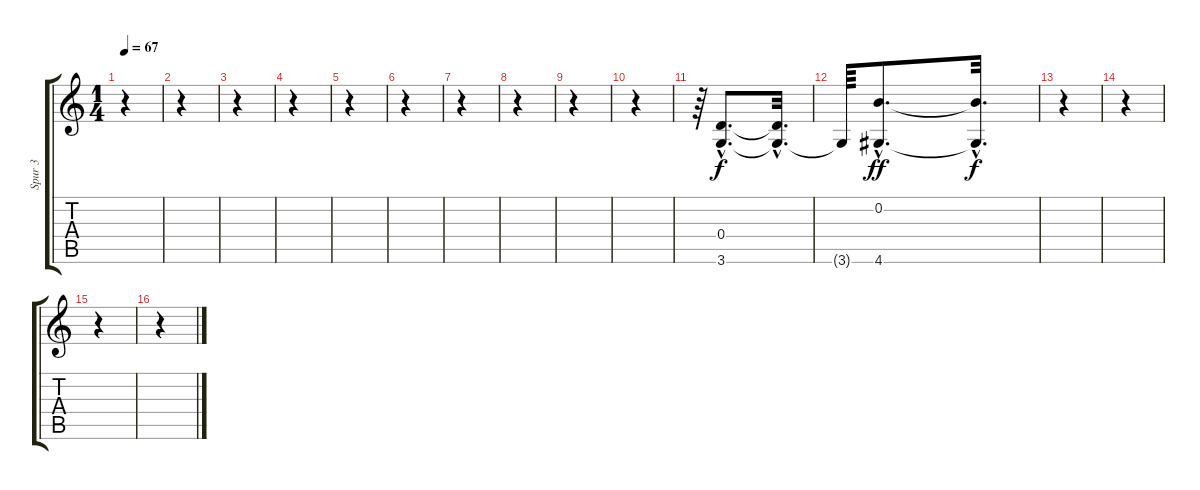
\track ("Spur 3" "Spur 3") {instrument acousticguitarnylon}
\staff {score tabs}
\tuning (E4 B3 G3 D3 A2 E2) {hide}
\ts (1 4)
\tempo 67
\clef g2
\ks c
r.4{dy f} |
r.4 |
r.4 |
r.4 |
r.4 |
r.4 |
r.4 |
r.4 |
r.4 |
r.4 |
r.64 (0.4{hac} 3.6{hac}).8{d} (0.4{hac t} 3.6{hac t}).32{d} |
3.6{t}.64 (0.2{hac} 4.6{hac}).8{d dy ff} (0.2{hac t} 4.6{t}).32{d dy f} |
r.4 |
r.4 |
r.4 |
r.4
